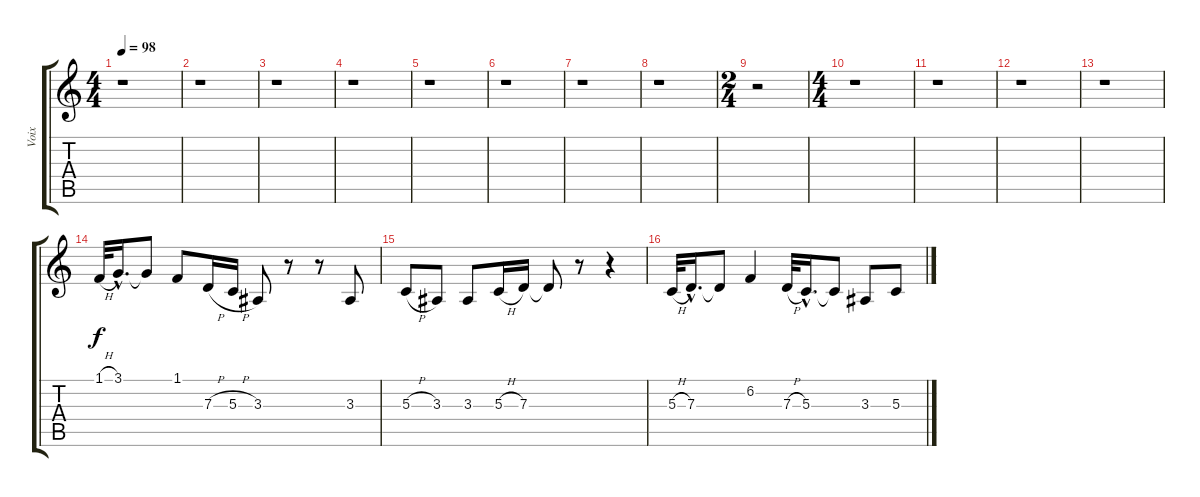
\track ("Voix" "Voix") {instrument voiceoohs}
\staff {score tabs}
\tuning (E4 B3 G3 D3 A2 E2) {hide}
\ts (4 4)
\tempo 98
\clef g2
\ks c
r.1{dy f instrument voiceoohs} |
r.1 |
r.1 |
r.1 |
r.1 |
r.1 |
r.1 |
r.1 |
\ts (2 4)
r.2 |
\ts (4 4)
r.1 |
r.1 |
r.1 |
r.1 |
1.1{h}.32 3.1{hac}.16{d} 3.1{t}.8 1.1.8 7.3{h}.16 5.3{h}.16 3.3.8 r.8 r.8 3.3.8 |
5.3{h}.8 3.3.8 3.3.8 5.3{h}.16 7.3.16 7.3{t}.8 r.8 r.4 |
5.3{h}.32 7.3{hac}.16{d} 7.3{t}.8 6.2.4 7.3{h}.32 5.3{hac}.16{d} 5.3{t}.8 3.3.8 5.3{h}.8
